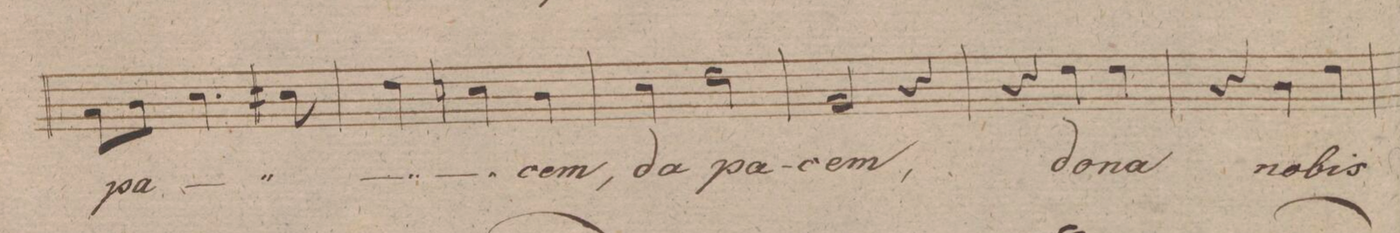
**kern	**text	**dynam
*I"Basso	*	*
*clefF4	*	*
*k[f#c#g#d#]	*	*
*M3/4	*	*
8C#L\	pa-	.
8D#J	.	.
4.E	.	.
8E#X	.	.
=48	=48	=48
4F#	.	.
4En	.	.
4D#	-cem,	.
=49	=49	=49
4E	da	.
2F#	pa-	.
=50	=50	=50
2BB	-cem,	.
4r	.	.
=51	=51	=51
4r	.	.
4F#	do-	.
4F#	-na	.
=52	=52	=52
4r	.	.
4D#	no-	.
4F#	-bis	.
=53	=53	=53
*-	*-	*-
